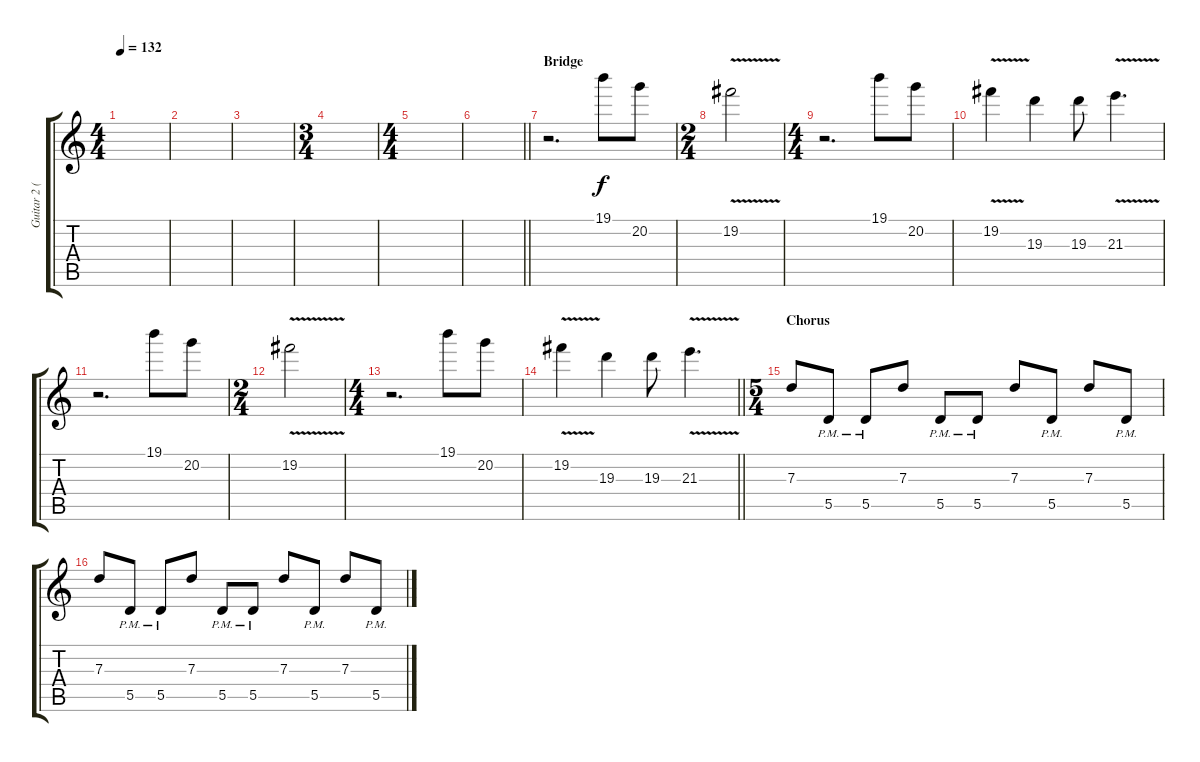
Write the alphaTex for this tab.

\track ("Guitar 2 (Lead & Solo)" "Guitar 2 (") {instrument distortionguitar}
\staff {score tabs}
\tuning (E4 B3 G3 D3 A2 E2) {hide}
\ts (4 4)
\tempo 132
\clef g2
\ks c
|
|
|
\ts (3 4)
|
\ts (4 4)
|
\barLineRight lightlight
|
\section ("" "Bridge")
r.2{d} 19.1.8 20.2.8 |
\ts (2 4)
19.2{v}.2 |
\ts (4 4)
r.2{d} 19.1.8 20.2.8 |
19.2{v}.4 19.3.4 19.3.8 21.3{v}.4{d} |
r.2{d} 19.1.8 20.2.8 |
\ts (2 4)
19.2{v}.2 |
\ts (4 4)
r.2{d} 19.1.8 20.2.8 |
\barLineRight lightlight
19.2{v}.4 19.3.4 19.3.8 21.3{v}.4{d} |
\ts (5 4)
\section ("" "Chorus")
7.3.8 5.5{pm}.8 5.5{pm}.8 7.3.8 5.5{pm}.8 5.5{pm}.8 7.3.8 5.5{pm}.8 7.3.8 5.5{pm}.8 |
7.3.8 5.5{pm}.8 5.5{pm}.8 7.3.8 5.5{pm}.8 5.5{pm}.8 7.3.8 5.5{pm}.8 7.3.8 5.5{pm}.8
